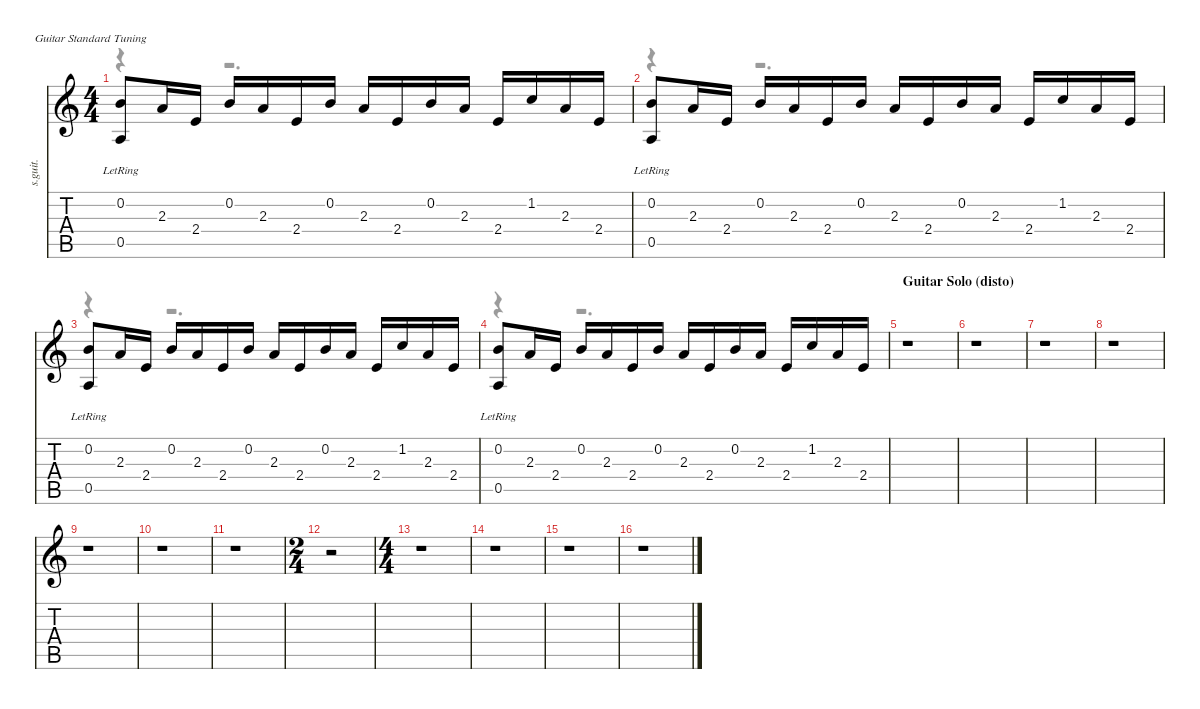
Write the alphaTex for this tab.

\defaultSystemsLayout 4
\hideDynamics
\bracketExtendMode nobrackets
\track ("James Hetfield (Acoustic)" "s.guit.") {instrument acousticguitarnylon}
\staff {score tabs}
\tuning (E4 B3 G3 D3 A2 E2)
\voice
\ts (4 4)
\tempo (69 hide)
\clef g2
\ks c
(0.2{lr} 0.5{lr}).8{lyrics (0 "") lyrics (1 "") lyrics (2 "") lyrics (3 "") lyrics (4 "") dy f} 2.3.16{lyrics (0 "") lyrics (1 "") lyrics (2 "") lyrics (3 "") lyrics (4 "")} 2.4.16{lyrics (0 "") lyrics (1 "") lyrics (2 "") lyrics (3 "") lyrics (4 "")} 0.2.16{lyrics (0 "") lyrics (1 "") lyrics (2 "") lyrics (3 "") lyrics (4 "")} 2.3.16{lyrics (0 "") lyrics (1 "") lyrics (2 "") lyrics (3 "") lyrics (4 "")} 2.4.16{lyrics (0 "") lyrics (1 "") lyrics (2 "") lyrics (3 "") lyrics (4 "")} 0.2.16{lyrics (0 "") lyrics (1 "") lyrics (2 "") lyrics (3 "") lyrics (4 "")} 2.3.16{lyrics (0 "") lyrics (1 "") lyrics (2 "") lyrics (3 "") lyrics (4 "")} 2.4.16{lyrics (0 "") lyrics (1 "") lyrics (2 "") lyrics (3 "") lyrics (4 "")} 0.2.16{lyrics (0 "") lyrics (1 "") lyrics (2 "") lyrics (3 "") lyrics (4 "")} 2.3.16{lyrics (0 "") lyrics (1 "") lyrics (2 "") lyrics (3 "") lyrics (4 "")} 2.4.16{lyrics (0 "") lyrics (1 "") lyrics (2 "") lyrics (3 "") lyrics (4 "")} 1.2.16{lyrics (0 "") lyrics (1 "") lyrics (2 "") lyrics (3 "") lyrics (4 "")} 2.3.16{lyrics (0 "") lyrics (1 "") lyrics (2 "") lyrics (3 "") lyrics (4 "")} 2.4.16{lyrics (0 "") lyrics (1 "") lyrics (2 "") lyrics (3 "") lyrics (4 "")} |
(0.2{lr} 0.5{lr}).8{lyrics (0 "") lyrics (1 "") lyrics (2 "") lyrics (3 "") lyrics (4 "")} 2.3.16{lyrics (0 "") lyrics (1 "") lyrics (2 "") lyrics (3 "") lyrics (4 "")} 2.4.16{lyrics (0 "") lyrics (1 "") lyrics (2 "") lyrics (3 "") lyrics (4 "")} 0.2.16{lyrics (0 "") lyrics (1 "") lyrics (2 "") lyrics (3 "") lyrics (4 "")} 2.3.16{lyrics (0 "") lyrics (1 "") lyrics (2 "") lyrics (3 "") lyrics (4 "")} 2.4.16{lyrics (0 "") lyrics (1 "") lyrics (2 "") lyrics (3 "") lyrics (4 "")} 0.2.16{lyrics (0 "") lyrics (1 "") lyrics (2 "") lyrics (3 "") lyrics (4 "")} 2.3.16{lyrics (0 "") lyrics (1 "") lyrics (2 "") lyrics (3 "") lyrics (4 "")} 2.4.16{lyrics (0 "") lyrics (1 "") lyrics (2 "") lyrics (3 "") lyrics (4 "")} 0.2.16{lyrics (0 "") lyrics (1 "") lyrics (2 "") lyrics (3 "") lyrics (4 "")} 2.3.16{lyrics (0 "") lyrics (1 "") lyrics (2 "") lyrics (3 "") lyrics (4 "")} 2.4.16{lyrics (0 "") lyrics (1 "") lyrics (2 "") lyrics (3 "") lyrics (4 "")} 1.2.16{lyrics (0 "") lyrics (1 "") lyrics (2 "") lyrics (3 "") lyrics (4 "")} 2.3.16{lyrics (0 "") lyrics (1 "") lyrics (2 "") lyrics (3 "") lyrics (4 "")} 2.4.16{lyrics (0 "") lyrics (1 "") lyrics (2 "") lyrics (3 "") lyrics (4 "")} |
(0.2{lr} 0.5{lr}).8{lyrics (0 "") lyrics (1 "") lyrics (2 "") lyrics (3 "") lyrics (4 "")} 2.3.16{lyrics (0 "") lyrics (1 "") lyrics (2 "") lyrics (3 "") lyrics (4 "")} 2.4.16{lyrics (0 "") lyrics (1 "") lyrics (2 "") lyrics (3 "") lyrics (4 "")} 0.2.16{lyrics (0 "") lyrics (1 "") lyrics (2 "") lyrics (3 "") lyrics (4 "")} 2.3.16{lyrics (0 "") lyrics (1 "") lyrics (2 "") lyrics (3 "") lyrics (4 "")} 2.4.16{lyrics (0 "") lyrics (1 "") lyrics (2 "") lyrics (3 "") lyrics (4 "")} 0.2.16{lyrics (0 "") lyrics (1 "") lyrics (2 "") lyrics (3 "") lyrics (4 "")} 2.3.16{lyrics (0 "") lyrics (1 "") lyrics (2 "") lyrics (3 "") lyrics (4 "")} 2.4.16{lyrics (0 "") lyrics (1 "") lyrics (2 "") lyrics (3 "") lyrics (4 "")} 0.2.16{lyrics (0 "") lyrics (1 "") lyrics (2 "") lyrics (3 "") lyrics (4 "")} 2.3.16{lyrics (0 "") lyrics (1 "") lyrics (2 "") lyrics (3 "") lyrics (4 "")} 2.4.16{lyrics (0 "") lyrics (1 "") lyrics (2 "") lyrics (3 "") lyrics (4 "")} 1.2.16{lyrics (0 "") lyrics (1 "") lyrics (2 "") lyrics (3 "") lyrics (4 "")} 2.3.16{lyrics (0 "") lyrics (1 "") lyrics (2 "") lyrics (3 "") lyrics (4 "")} 2.4.16{lyrics (0 "") lyrics (1 "") lyrics (2 "") lyrics (3 "") lyrics (4 "")} |
(0.2{lr} 0.5{lr}).8{lyrics (0 "") lyrics (1 "") lyrics (2 "") lyrics (3 "") lyrics (4 "")} 2.3.16{lyrics (0 "") lyrics (1 "") lyrics (2 "") lyrics (3 "") lyrics (4 "")} 2.4.16{lyrics (0 "") lyrics (1 "") lyrics (2 "") lyrics (3 "") lyrics (4 "")} 0.2.16{lyrics (0 "") lyrics (1 "") lyrics (2 "") lyrics (3 "") lyrics (4 "")} 2.3.16{lyrics (0 "") lyrics (1 "") lyrics (2 "") lyrics (3 "") lyrics (4 "")} 2.4.16{lyrics (0 "") lyrics (1 "") lyrics (2 "") lyrics (3 "") lyrics (4 "")} 0.2.16{lyrics (0 "") lyrics (1 "") lyrics (2 "") lyrics (3 "") lyrics (4 "")} 2.3.16{lyrics (0 "") lyrics (1 "") lyrics (2 "") lyrics (3 "") lyrics (4 "")} 2.4.16{lyrics (0 "") lyrics (1 "") lyrics (2 "") lyrics (3 "") lyrics (4 "")} 0.2.16{lyrics (0 "") lyrics (1 "") lyrics (2 "") lyrics (3 "") lyrics (4 "")} 2.3.16{lyrics (0 "") lyrics (1 "") lyrics (2 "") lyrics (3 "") lyrics (4 "")} 2.4.16{lyrics (0 "") lyrics (1 "") lyrics (2 "") lyrics (3 "") lyrics (4 "")} 1.2.16{lyrics (0 "") lyrics (1 "") lyrics (2 "") lyrics (3 "") lyrics (4 "")} 2.3.16{lyrics (0 "") lyrics (1 "") lyrics (2 "") lyrics (3 "") lyrics (4 "")} 2.4.16{lyrics (0 "") lyrics (1 "") lyrics (2 "") lyrics (3 "") lyrics (4 "")} |
\section ("" "Guitar Solo (disto)")
r.1 |
r.1 |
r.1 |
r.1 |
r.1 |
r.1 |
r.1 |
\ts (2 4)
\beaming (8 2 2 2 2)
r.2 |
\ts (4 4)
\beaming (8 2 2 2 2)
r.1 |
r.1 |
r.1 |
r.1
\voice
\clef g2
\ottava regular
\simile none
\ks c
r.4{dy f} r.2{d} |
r.4 r.2{d} |
r.4 r.2{d} |
r.4 r.2{d} |
r.1 |
r.1 |
r.1 |
r.1 |
r.1 |
r.1 |
r.1 |
r.2 |
r.1 |
r.1 |
r.1 |
r.1
